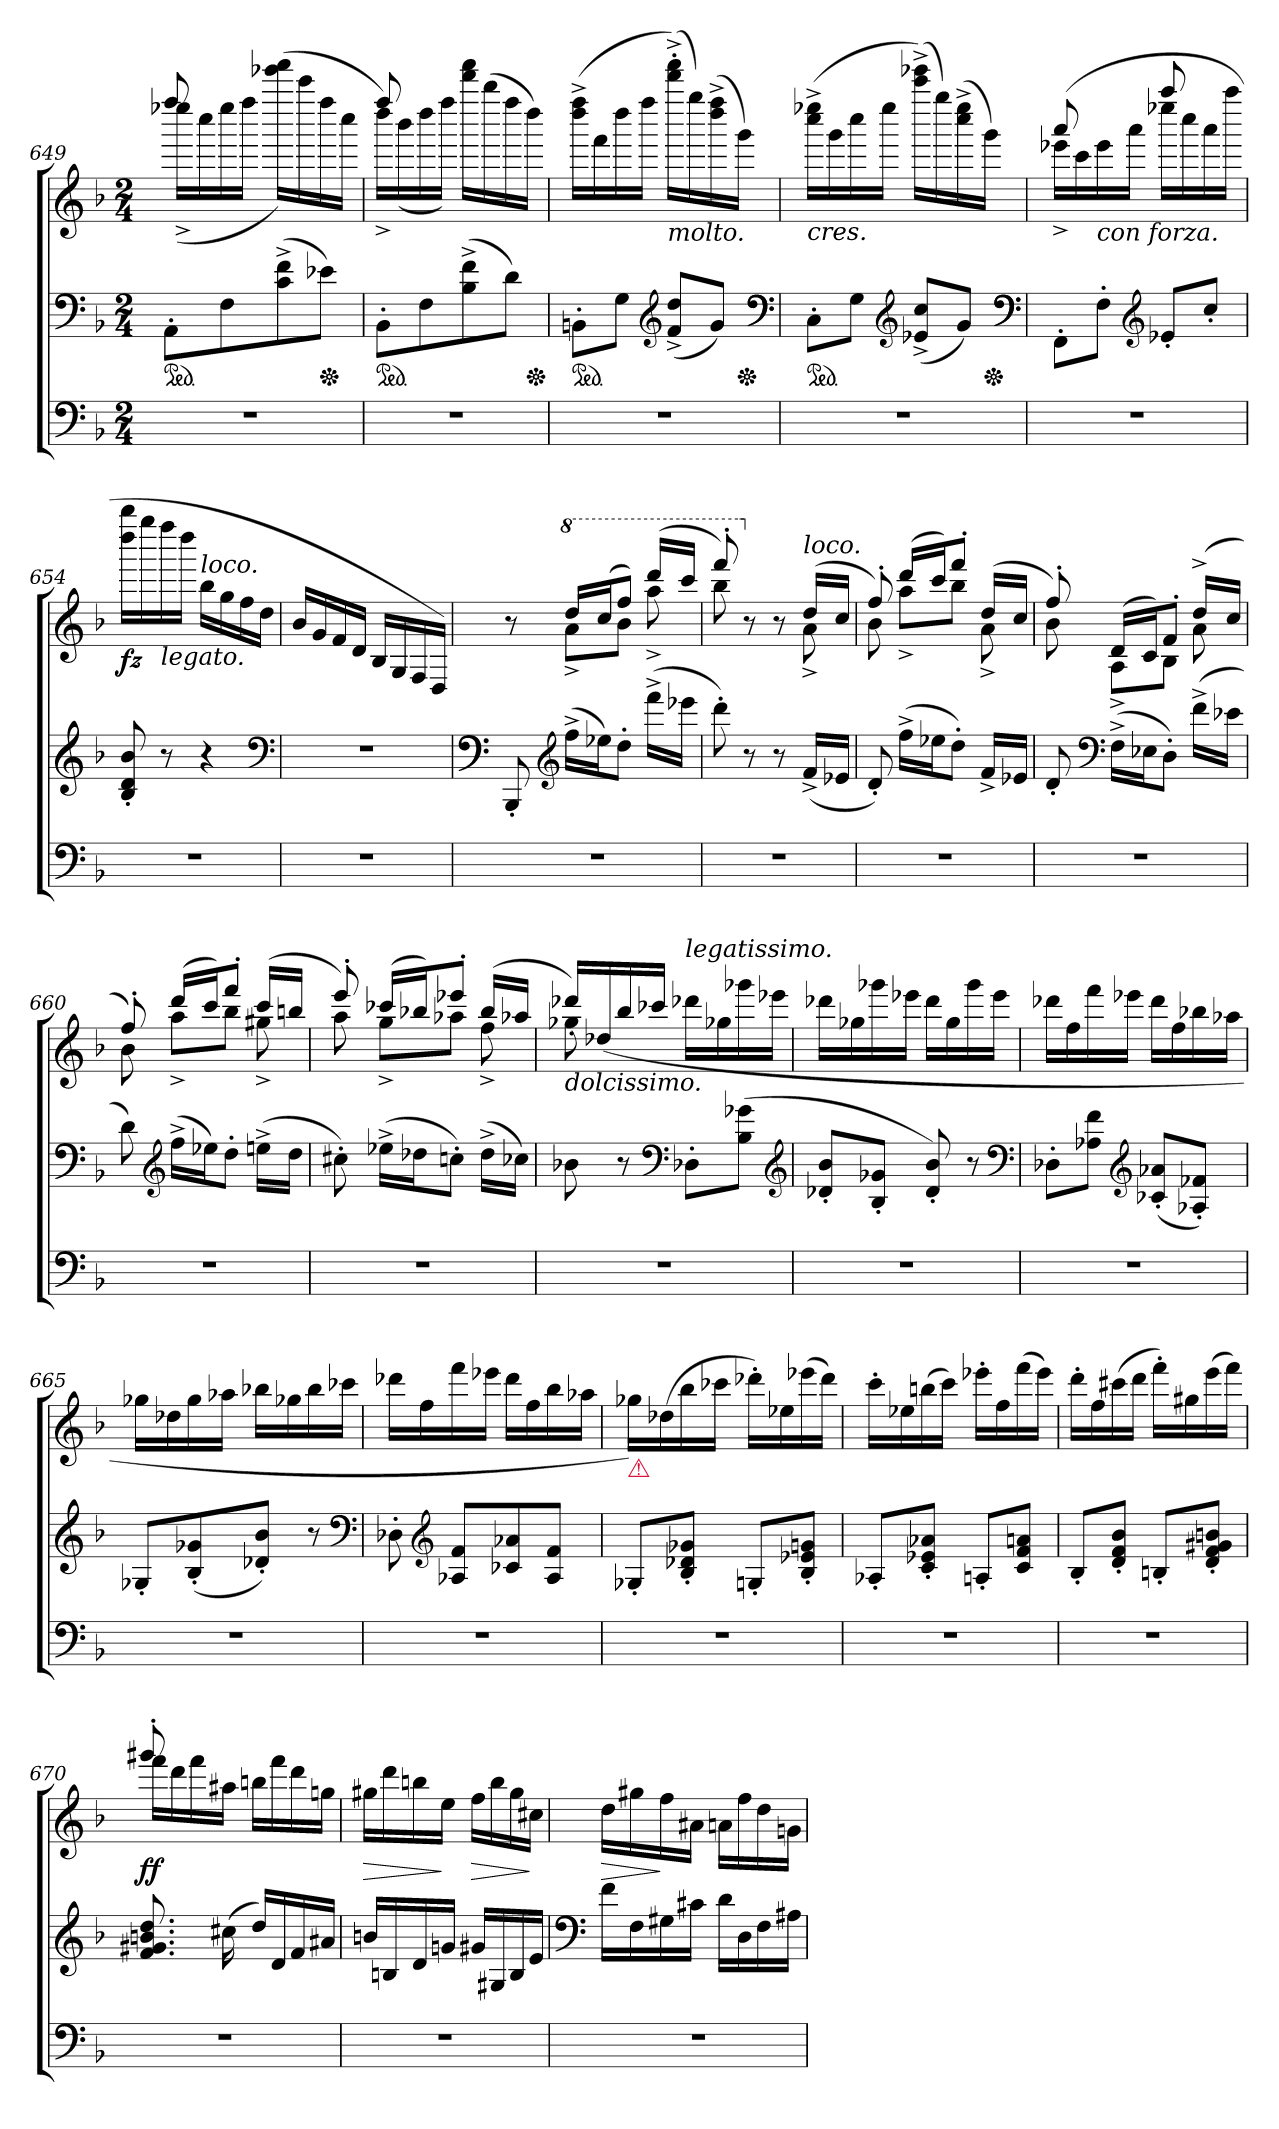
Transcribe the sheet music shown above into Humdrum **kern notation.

**kern	**kern	**kern	**dynam
*part3	*part2	*part1	*part1
*staff3	*staff2	*staff1	*staff1
*clefF4	*clefF4	*clefG2	*
*k[b-]	*k[b-]	*k[b-]	*
*M2/4	*M2/4	*M2/4	*
=649	=649	=649	=649
*	*	*^	*
*	*ped	*	*	*
2r	8AA'>L	8ffff	(>16eeee-X^<LL	.
.	.	.	16cccc	.
.	8F	8rddddyy	16eeee-	.
.	.	.	16ffffJJ	.
.	(8c^< 8f^<	8raaaayy	(16eeeee-X\ 16fffff\LL)	.
.	.	.	16ccccc\	.
*	*Xped	*	*	*
.	8e-XJ)	8rffffyy	16ffff\	.
.	.	.	16cccc\JJ	.
=650	=650	=650	=650	=650
*	*ped	*	*	*
*	*^	*	*	*
2r	8BB-'>L	4..ryy	8ffff	16dddd^<LL)	.
.	.	.	.	(>16bbb-	.
.	8F	.	8rffffyy	16dddd	.
.	.	.	.	16ffffJJ)	.
.	(8B-^< 8f^<	.	8reeeeeyy	16ddddd 16fffffLL	.
.	.	.	.	(16bbbb-	.
.	8dJ)	.	8raaaayy	16ffff	.
*	*Xped	*	*	*	*
.	.	16ryy	.	16ddddJJ)	.
*	*	*	*v	*v	*
=651	=651	=651	=651	=651
*	*ped	*	*	*
2r	8BBn'>L	4..ryy	(16dddd^< 16ffff^<LL	.
.	.	.	16fff	.
.	8GJ	.	16dddd	.
.	.	.	16ffffJJ	.
*	*clefG2	*	*	*
!	!	!	!LO:TX:b:i:t=molto.	!
.	(8f^</ 8dd^</L	.	(16ddddd'>^< 16fffff'>^<LL)	.
.	.	.	16gggg)	.
.	8g/J)	.	(16dddd^< 16ffff^<	.
*	*Xped	*	*	*
.	.	16ryy	16gggJJ)	.
*	*clefF4	*	*	*
=652	=652	=652	=652	=652
!	!	!	!LO:TX:b:i:t=cres.	!
*	*ped	*	*	*
2r	8C'>L	4..ryy	(16cccc^< 16eeee-X^<LL	.
.	.	.	16ggg	.
.	8GJ	.	16cccc	.
.	.	.	16eeee-JJ	.
*	*clefG2	*	*	*
.	(8e-X^</ 8cc^</L	.	(16ccccc^< 16eeeee-X^<LL)	.
.	.	.	16gggg)	.
.	8g/J)	.	(16cccc^< 16eeee-^<	.
*	*Xped	*	*	*
.	.	16ryy	16gggJJ)	.
*	*clefF4	*	*	*
*	*v	*v	*	*
=653	=653	=653	=653
*	*	*^	*
2r	8FF'>\L	(8aaa	16eee-X^<LL	.
.	.	.	16ccc	.
!	!	!LO:TX:b:i:t=con forza.	!	!
.	8F'>\J	8rbbbyy	16eee-	.
.	.	.	16aaaJJ	.
*	*clefG2	*	*	*
.	8e-X'</L	8aaaa	16eeee-XLL	.
.	.	.	16cccc	.
.	8cc'</J	8rddddyy	16aaa	.
.	.	.	16aaaaJJ	.
=654	=654	=654	=654	=654
!	!	!	!	!LO:DY:b
*	*	*v	*v	*
2r	8B-'< 8d'< 8b-'<	16dddd 16bbbb-LL	fz
.	.	16gggg	.
!	!	!LO:TX:b:i:t=legato.	!
.	8r	16ffff	.
.	.	16ddddJJ	.
!	!	!LO:TX:a:i:t=loco.	!
.	4r	16bb-LL	.
.	.	16gg	.
.	.	16ff	.
.	.	16ddJJ	.
*	*clefF4	*	*
=655	=655	=655	=655
2r	2r	16b-/LL	.
.	.	16g/	.
.	.	16f/	.
.	.	16d/JJ	.
.	.	16B-/LL	.
.	.	16G/	.
.	.	16F/	.
.	.	16D/JJ)	.
=656	=656	=656	=656
*	*clefF4	*	*
*	*	*^	*
2r	8BBB-'<	8r	8rcyy	.
*	*clefG2	*	*	*
*	*	*8va	*	*
.	(16ff^<LL	16dddLL	8aa^<L	.
.	16ee-XJ)	(16cccJ	.	.
.	8dd'>J	8fffJ)	8bb-J	.
.	(16fff^<LL	(16ddddLL	8aaa^<	.
.	16eee-XJJ	16ccccJJ	.	.
=657	=657	=657	=657	=657
2r	8ddd'>)	8ffff'>)	8bbb-	.
*	*	*X8va	*	*
.	8r	8rffffyy	8r	.
.	8r	8rffyy	8r	.
!	!	!LO:TX:a:i:t=loco.	!	!
.	(16f^<LL	(16ddLL	8a^<	.
.	16e-XJJ	16ccJJ	.	.
=658	=658	=658	=658	=658
2r	8d'<)	8ff'>)	8b-	.
.	(16ff^>LL	(16dddLL	8aa^<L	.
.	16ee-XJ	16cccJ)	.	.
.	8dd'>J)	8fff'>J	8bb-J	.
.	16f^>LL	(16ddLL	8a^<	.
.	16e-XJJ	16ccJJ	.	.
=659	=659	=659	=659	=659
2r	8d'<	8ff'>)	8b-	.
*	*clefF4	*	*	*
.	(16F^<LL	(16dLL	8A^<L	.
.	16E-XJ	16cJ)	.	.
.	8D'>J)	8f'>J	8B-J	.
.	(16f^<LL	(16dd^>LL	8a	.
.	16e-XJJ	16ccJJ	.	.
=660	=660	=660	=660	=660
2r	8d)	8ff'>)	8b-	.
*	*clefG2	*	*	*
.	(16ff^<LL	(16dddLL	8aa^<L	.
.	16ee-XJ)	16cccJ)	.	.
.	8dd'>J	8fff'>J	8bb-J	.
.	(16een^>LL	(16cccLL	8gg#X^<	.
.	16ddJJ	16bbnJJ	.	.
=661	=661	=661	=661	=661
2r	8cc#X'>)	8eee'>)	8aa	.
.	(16ee-X^<LL	(16ccc-XLL	8gg^<L	.
.	16dd-XJ	16bb-XJ)	.	.
.	8ccn'>J)	8eee-X'>J	8aa-XJ	.
.	(16dd-^<LL	(16bb-LL	8ff^<	.
.	16cc-XJJ)	16aa-XJJ	.	.
=662	=662	=662	=662	=662
!	!	!LO:TX:b:i:t=dolcissimo.	!	!
2r	8b-X	8gg-X\	16ddd-X'>/LL)	.
.	.	.	(>16dd-X/	.
.	8r	8ryy	16bb-/	.
.	.	.	16ccc-X/JJ	.
*	*clefF4	*	*	*
!	!	!LO:TX:a:i:t=legatissimo.	!	!
.	8D-X'>L	16ddd-X\LL	4rAyy	.
.	.	16gg-X\	.	.
.	(<8B- 8g-XJ	16ggg-X\	.	.
.	.	16eee-X\JJ	.	.
*	*	*v	*v	*
*	*clefG2	*	*
=663	=663	=663	=663
2r	8d-X'< 8b-'<L	16ddd-XLL	.
.	.	16gg-X	.
.	8B-'< 8g-X'<J	16ggg-X	.
.	.	16eee-XJJ	.
.	8d-'< 8b-'<)	16ddd-LL	.
.	.	16gg-	.
.	8r	16ggg-	.
.	.	16eee-JJ	.
*	*clefF4	*	*
=664	=664	=664	=664
2r	8D-X'>L	16ddd-XLL	.
.	.	16ff	.
.	8A-X 8fJ	16fff	.
.	.	16eee-XJJ	.
*	*clefG2	*	*
.	(8c-X'< 8a-X'<L	16ddd-LL	.
.	.	16ff	.
.	8A-X'< 8f-X'<J)	16bb-X	.
.	.	16aa-XJJ	.
=665	=665	=665	=665
2r	8G-X'<L	16gg-XLL	.
.	.	16dd-X	.
.	(8B-'< 8g-X'<	16gg-	.
.	.	16aa-XJJ	.
.	8d-X'< 8b-'<J)	16bb-XLL	.
.	.	16gg-X	.
.	8r	16bb-	.
.	.	16ccc-XJJ	.
*	*clefF4	*	*
=666	=666	=666	=666
2r	8D-X'>	16ddd-XLL	.
.	.	16ff	.
*	*clefG2	*	*
.	8A-X 8fL	16fff	.
.	.	16eee-XJJ	.
.	8c-X 8a-X	16ddd-LL	.
.	.	16ff	.
.	8A- 8fJ	16bb-	.
.	.	16aa-XJJ	.
=667	=667	=667	=667
!	!	!LO:TX:b:i:color=crimson:t=⚠	!
2r	8G-X'<L	16gg-XLL)	.
.	.	(16dd-X	.
.	8B-'< 8d-X'< 8g-X'<J	16bb-	.
.	.	16ccc-XJJ	.
.	8Gn'<L	16ddd-X'>LL)	.
.	.	16ee-X	.
.	8B-'< 8e-X'< 8gn'<J	(16eee-X	.
.	.	16ddd-JJ)	.
=668	=668	=668	=668
2r	8A-X'<L	16ccc'>LL	.
.	.	16ee-X	.
.	8c'< 8e-X'< 8a-X'<J	(16bbn	.
.	.	16cccJJ)	.
.	8An'<L	16eee-X'>LL	.
.	.	16ff	.
.	8c 8f 8anJ	(16fff	.
.	.	16eee-JJ)	.
=669	=669	=669	=669
2r	8B-'<L	16ddd'>LL	.
.	.	16ff	.
.	8d'< 8f'< 8b-'<J	(16ccc#X	.
.	.	16dddJJ	.
.	8Bn'<L	16fff'>LL)	.
.	.	16gg#X	.
.	8d'< 8f'< 8g#X'< 8bn'<J	(16eee	.
.	.	16fffJJ)	.
=670	=670	=670	=670
*	*	*^	*
!	!	!	!	!LO:DY:b
2r	8.f 8.g#X 8.bn 8.dd	8ggg#X'>	16fffLL	ff
.	.	.	16ddd	.
.	.	8rddddyy	16fff	.
.	(16cc#X\	.	16aa#XJJ	.
.	16ddLL)	8rbbbyy	16bbnLL	.
.	16d	.	16fff	.
.	16f	8rddddyy	16ddd	.
.	16a#XJJ	.	16ggnJJ	.
=671	=671	=671	=671	=671
!	!	!	!	!LO:HP:b
*	*	*v	*v	*
2r	16bnLL	16gg#XLL	>
.	16Bn	16ddd	.
.	16d	16bbn	.
.	16gnJJ	16eeJJ	]
!	!	!	!LO:HP:b
.	16g#XLL	16ffLL	>
.	16G#X	16bb	.
.	16B	16gg#	.
.	16eJJ	16cc#XJJ	]
=672	=672	=672	=672
*	*clefF4	*	*
!	!	!	!LO:HP:b
2r	16fLL	16ddLL	>
.	16F	16gg#X	.
.	16G#X	16ff	]
.	16c#XJJ	16a#XJJ	.
.	16dLL	16anLL	.
.	16D	16ff	.
.	16F	16dd	.
.	16A#XJJ	16gnJJ	.
=	=	=	=
*-	*-	*-	*-
